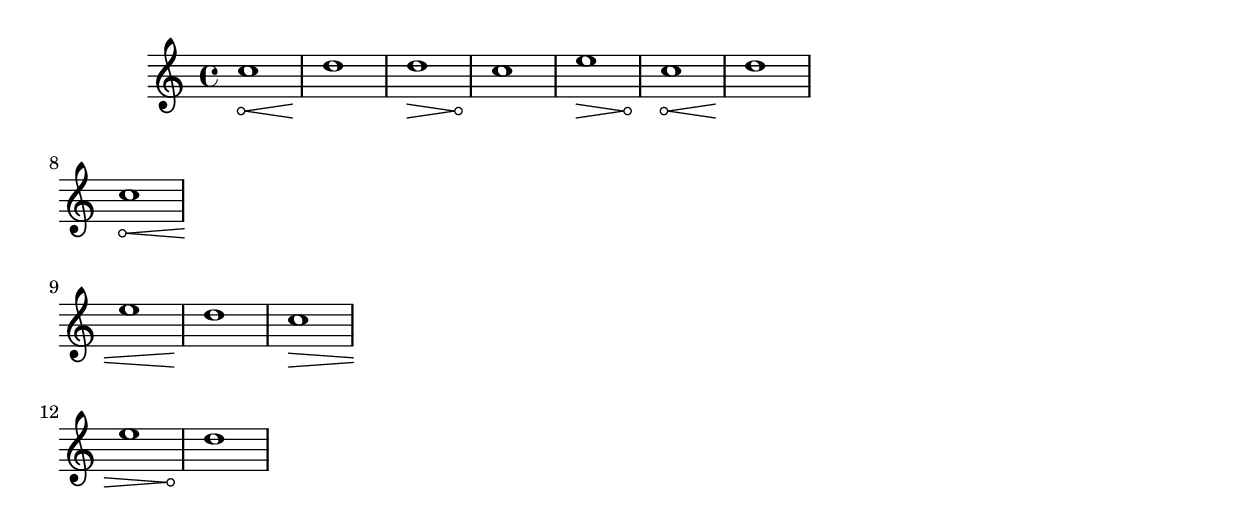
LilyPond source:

\version "2.12.0"

\header {

  texidoc = "Hairpins can have circled tips. A decrescendo del niente
followed by a crescendo al niente should only print one circle."

}

\layout { ragged-right = ##t } 

\relative c'' {
	\override Hairpin #'circled-tip = ##t
	c1\< d\! d\> c\! e\> c\< d\! \break
	c\< \break
	e d\! c\> \break
	e d\!
}

